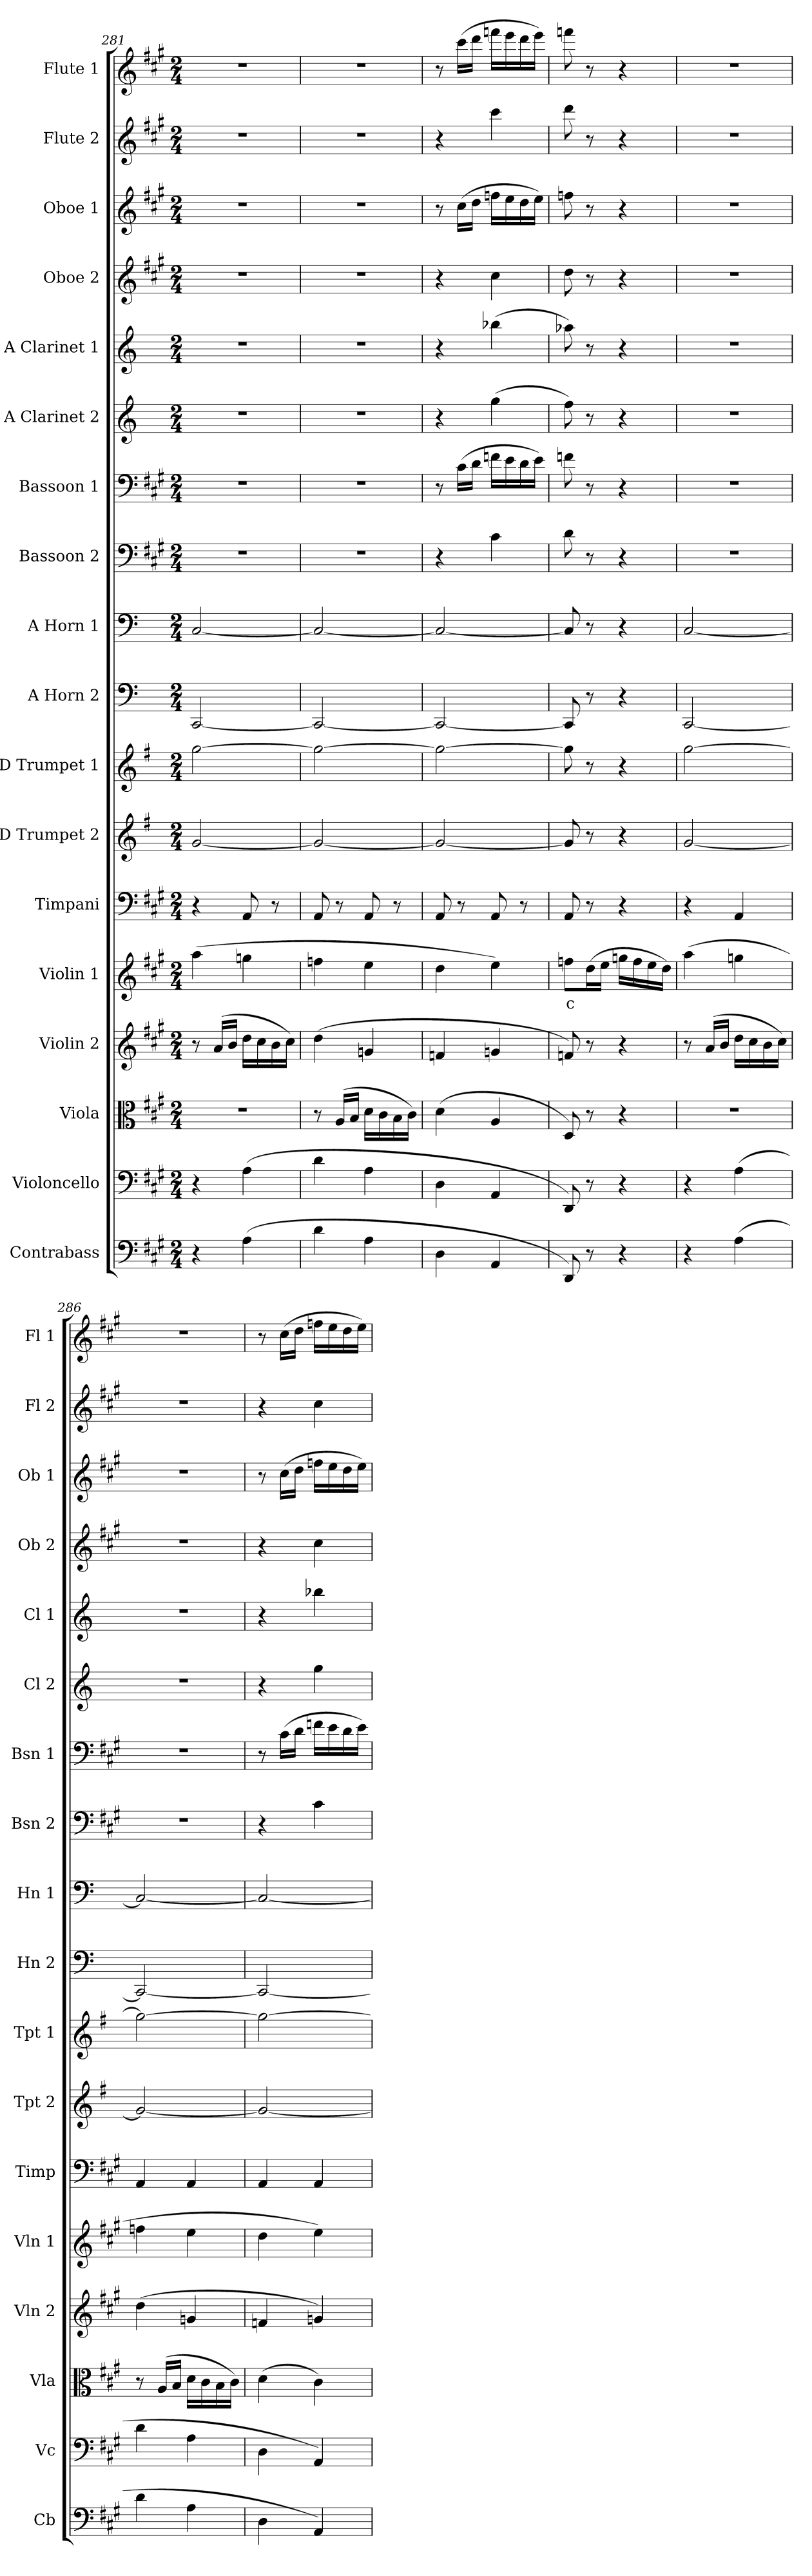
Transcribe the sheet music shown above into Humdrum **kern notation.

**kern	**kern	**kern	**kern	**kern	**text	**kern	**kern	**kern	**kern	**kern	**kern	**kern	**kern	**kern	**kern	**kern	**kern	**kern
*part18	*part17	*part16	*part15	*part14	*part14	*part13	*part12	*part11	*part10	*part9	*part8	*part7	*part6	*part5	*part4	*part3	*part2	*part1
*staff18	*staff17	*staff16	*staff15	*staff14	*staff14	*staff13	*staff12	*staff11	*staff10	*staff9	*staff8	*staff7	*staff6	*staff5	*staff4	*staff3	*staff2	*staff1
*I"Contrabass	*I"Violoncello	*I"Viola	*I"Violin 2	*I"Violin 1	*	*I"Timpani	*I"D Trumpet 2	*I"D Trumpet 1	*I"A Horn 2	*I"A Horn 1	*I"Bassoon 2	*I"Bassoon 1	*I"A Clarinet 2	*I"A Clarinet 1	*I"Oboe 2	*I"Oboe 1	*I"Flute 2	*I"Flute 1
*I'Cb	*I'Vc	*I'Vla	*I'Vln 2	*I'Vln 1	*	*I'Timp	*I'Tpt 2	*I'Tpt 1	*I'Hn 2	*I'Hn 1	*I'Bsn 2	*I'Bsn 1	*I'Cl 2	*I'Cl 1	*I'Ob 2	*I'Ob 1	*I'Fl 2	*I'Fl 1
*clefF4	*clefF4	*clefC3	*clefG2	*clefG2	*	*clefF4	*clefG2	*clefG2	*clefF4	*clefF4	*clefF4	*clefF4	*clefG2	*clefG2	*clefG2	*clefG2	*clefG2	*clefG2
*ITrd7c12	*	*	*	*	*	*	*ITrd-1c-2	*ITrd-1c-2	*ITrd2c3	*ITrd2c3	*	*	*ITrd2c3	*ITrd2c3	*	*	*	*
*k[f#c#g#]	*k[f#c#g#]	*k[f#c#g#]	*k[f#c#g#]	*k[f#c#g#]	*	*k[f#c#g#]	*k[f#c#g#]	*k[f#c#g#]	*k[f#c#g#]	*k[f#c#g#]	*k[f#c#g#]	*k[f#c#g#]	*k[f#c#g#]	*k[f#c#g#]	*k[f#c#g#]	*k[f#c#g#]	*k[f#c#g#]	*k[f#c#g#]
*M2/4	*M2/4	*M2/4	*M2/4	*M2/4	*	*M2/4	*M2/4	*M2/4	*M2/4	*M2/4	*M2/4	*M2/4	*M2/4	*M2/4	*M2/4	*M2/4	*M2/4	*M2/4
=281	=281	=281	=281	=281	=281	=281	=281	=281	=281	=281	=281	=281	=281	=281	=281	=281	=281	=281
4r	4r	2r	8r	(4aa\	.	4r	[2a/	[2aa\	[2AAA/	[2AA/	2r	2r	2r	2r	2r	2r	2r	2r
.	.	.	(16a/LL	.	.	.	.	.	.	.	.	.	.	.	.	.	.	.
.	.	.	16b/JJ	.	.	.	.	.	.	.	.	.	.	.	.	.	.	.
(4AA\	(4A\	.	16dd\LL	4ggn\	.	8AA/	.	.	.	.	.	.	.	.	.	.	.	.
.	.	.	16cc#\	.	.	.	.	.	.	.	.	.	.	.	.	.	.	.
.	.	.	16b\	.	.	8r	.	.	.	.	.	.	.	.	.	.	.	.
.	.	.	16cc#\JJ)	.	.	.	.	.	.	.	.	.	.	.	.	.	.	.
=282	=282	=282	=282	=282	=282	=282	=282	=282	=282	=282	=282	=282	=282	=282	=282	=282	=282	=282
4D\	4d\	8r	(4dd\	4ffn\	.	8AA/	2a/_	2aa\_	2AAA/_	2AA/_	2r	2r	2r	2r	2r	2r	2r	2r
.	.	(16A/LL	.	.	.	8r	.	.	.	.	.	.	.	.	.	.	.	.
.	.	16B/JJ	.	.	.	.	.	.	.	.	.	.	.	.	.	.	.	.
4AA\	4A\	16d\LL	4gn/	4ee\	.	8AA/	.	.	.	.	.	.	.	.	.	.	.	.
.	.	16c#\	.	.	.	.	.	.	.	.	.	.	.	.	.	.	.	.
.	.	16B\	.	.	.	8r	.	.	.	.	.	.	.	.	.	.	.	.
.	.	16c#\JJ)	.	.	.	.	.	.	.	.	.	.	.	.	.	.	.	.
=283	=283	=283	=283	=283	=283	=283	=283	=283	=283	=283	=283	=283	=283	=283	=283	=283	=283	=283
4DD\	4D\	(4d\	4fn/	4dd\	.	8AA/	2a/_	2aa\_	2AAA/_	2AA/_	4r	8r	4r	4r	4r	8r	4r	8r
.	.	.	.	.	.	8r	.	.	.	.	.	(16c#\LL	.	.	.	(16cc#\LL	.	(16ccc#\LL
.	.	.	.	.	.	.	.	.	.	.	.	16d\JJ	.	.	.	16dd\JJ	.	16ddd\JJ
4AAA/	4AA/	4A/	4gn/	4ee\)	.	8AA/	.	.	.	.	4c#\	16fn\LL	(4ee\	(4ggn\	4cc#\	16ffn\LL	4ccc#\	16fffn\LL
.	.	.	.	.	.	.	.	.	.	.	.	16e\	.	.	.	16ee\	.	16eee\
.	.	.	.	.	.	8r	.	.	.	.	.	16d\	.	.	.	16dd\	.	16ddd\
.	.	.	.	.	.	.	.	.	.	.	.	16e\JJ)	.	.	.	16ee\JJ)	.	16eee\JJ)
!!LO:PB:g=z
=284	=284	=284	=284	=284	=284	=284	=284	=284	=284	=284	=284	=284	=284	=284	=284	=284	=284	=284
!	!	!	!	!	!LO:LY:b:color=#FF0000	!	!	!	!	!	!	!	!	!	!	!	!	!
8DDD/)	8DD/)	8D/)	8fn/)	8ffn\L	c	8AA/	8a/]	8aa\]	8AAA/]	8AA/]	8d\	8fn\	8dd\)	8ffn\)	8dd\	8ffn\	8ddd\	8fffn\
8r	8r	8r	8r	(16dd\L	.	8r	8r	8r	8r	8r	8r	8r	8r	8r	8r	8r	8r	8r
.	.	.	.	16ee\JJ	.	.	.	.	.	.	.	.	.	.	.	.	.	.
4r	4r	4r	4r	16ggn\LL	.	4r	4r	4r	4r	4r	4r	4r	4r	4r	4r	4r	4r	4r
.	.	.	.	16ff\	.	.	.	.	.	.	.	.	.	.	.	.	.	.
.	.	.	.	16ee\	.	.	.	.	.	.	.	.	.	.	.	.	.	.
.	.	.	.	16dd\JJ)	.	.	.	.	.	.	.	.	.	.	.	.	.	.
=285	=285	=285	=285	=285	=285	=285	=285	=285	=285	=285	=285	=285	=285	=285	=285	=285	=285	=285
4r	4r	2r	8r	(4aa\	.	4r	[2a/	[2aa\	[2AAA/	[2AA/	2r	2r	2r	2r	2r	2r	2r	2r
.	.	.	(16a/LL	.	.	.	.	.	.	.	.	.	.	.	.	.	.	.
.	.	.	16b/JJ	.	.	.	.	.	.	.	.	.	.	.	.	.	.	.
(4AA\	(4A\	.	16dd\LL	4ggn\	.	4AA/	.	.	.	.	.	.	.	.	.	.	.	.
.	.	.	16cc#\	.	.	.	.	.	.	.	.	.	.	.	.	.	.	.
.	.	.	16b\	.	.	.	.	.	.	.	.	.	.	.	.	.	.	.
.	.	.	16cc#\JJ)	.	.	.	.	.	.	.	.	.	.	.	.	.	.	.
=286	=286	=286	=286	=286	=286	=286	=286	=286	=286	=286	=286	=286	=286	=286	=286	=286	=286	=286
4D\	4d\	8r	(4dd\	4ffn\	.	4AA/	2a/_	2aa\_	2AAA/_	2AA/_	2r	2r	2r	2r	2r	2r	2r	2r
.	.	(16A/LL	.	.	.	.	.	.	.	.	.	.	.	.	.	.	.	.
.	.	16B/JJ	.	.	.	.	.	.	.	.	.	.	.	.	.	.	.	.
4AA\	4A\	16d\LL	4gn/	4ee\	.	4AA/	.	.	.	.	.	.	.	.	.	.	.	.
.	.	16c#\	.	.	.	.	.	.	.	.	.	.	.	.	.	.	.	.
.	.	16B\	.	.	.	.	.	.	.	.	.	.	.	.	.	.	.	.
.	.	16c#\JJ)	.	.	.	.	.	.	.	.	.	.	.	.	.	.	.	.
=287	=287	=287	=287	=287	=287	=287	=287	=287	=287	=287	=287	=287	=287	=287	=287	=287	=287	=287
4DD\	4D\	(4d\	4fn/	4dd\	.	4AA/	2a/_	2aa\_	2AAA/_	2AA/_	4r	8r	4r	4r	4r	8r	4r	8r
.	.	.	.	.	.	.	.	.	.	.	.	(16c#\LL	.	.	.	(16cc#\LL	.	(16cc#\LL
.	.	.	.	.	.	.	.	.	.	.	.	16d\JJ	.	.	.	16dd\JJ	.	16dd\JJ
4AAA/)	4AA/)	4c#\)	4gn/)	4ee\)	.	4AA/	.	.	.	.	4c#\	16fn\LL	4ee\	4ggn\	4cc#\	16ffn\LL	4cc#\	16ffn\LL
.	.	.	.	.	.	.	.	.	.	.	.	16e\	.	.	.	16ee\	.	16ee\
.	.	.	.	.	.	.	.	.	.	.	.	16d\	.	.	.	16dd\	.	16dd\
.	.	.	.	.	.	.	.	.	.	.	.	16e\JJ)	.	.	.	16ee\JJ)	.	16ee\JJ)
=	=	=	=	=	=	=	=	=	=	=	=	=	=	=	=	=	=	=
*-	*-	*-	*-	*-	*-	*-	*-	*-	*-	*-	*-	*-	*-	*-	*-	*-	*-	*-
